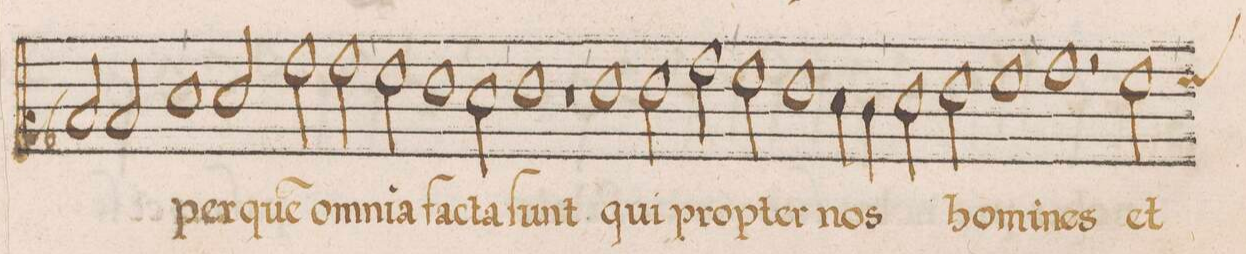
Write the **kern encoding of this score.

**kern	**text
*I"CANTVS	*
*clefC2	*
*k[b-]	*
*met(C|)	*
*M2/1	*
2d/	.
2d/	.
2d/	.
1f\	per
=50	=50
2f/	que(m)
2b-\	om-
2b-\	-ni-
=51	=51
2a\	-a
1g\	fac-
2f\	-ta
=52	=52
1g\	ſunt
1r	.
=53	=53
1g\	qui
2g\	prop-
2b-\	.
=54	=54
2a\	-ter
1g\	nos
4f\	.
4e\	.
=55	=55
2f\	.
2g\	ho-
1a\	-mi-
=56	=56
1b-\	-nes
2r	.
*custos:a	*
2a\	et
=57	=57
*-	*-
